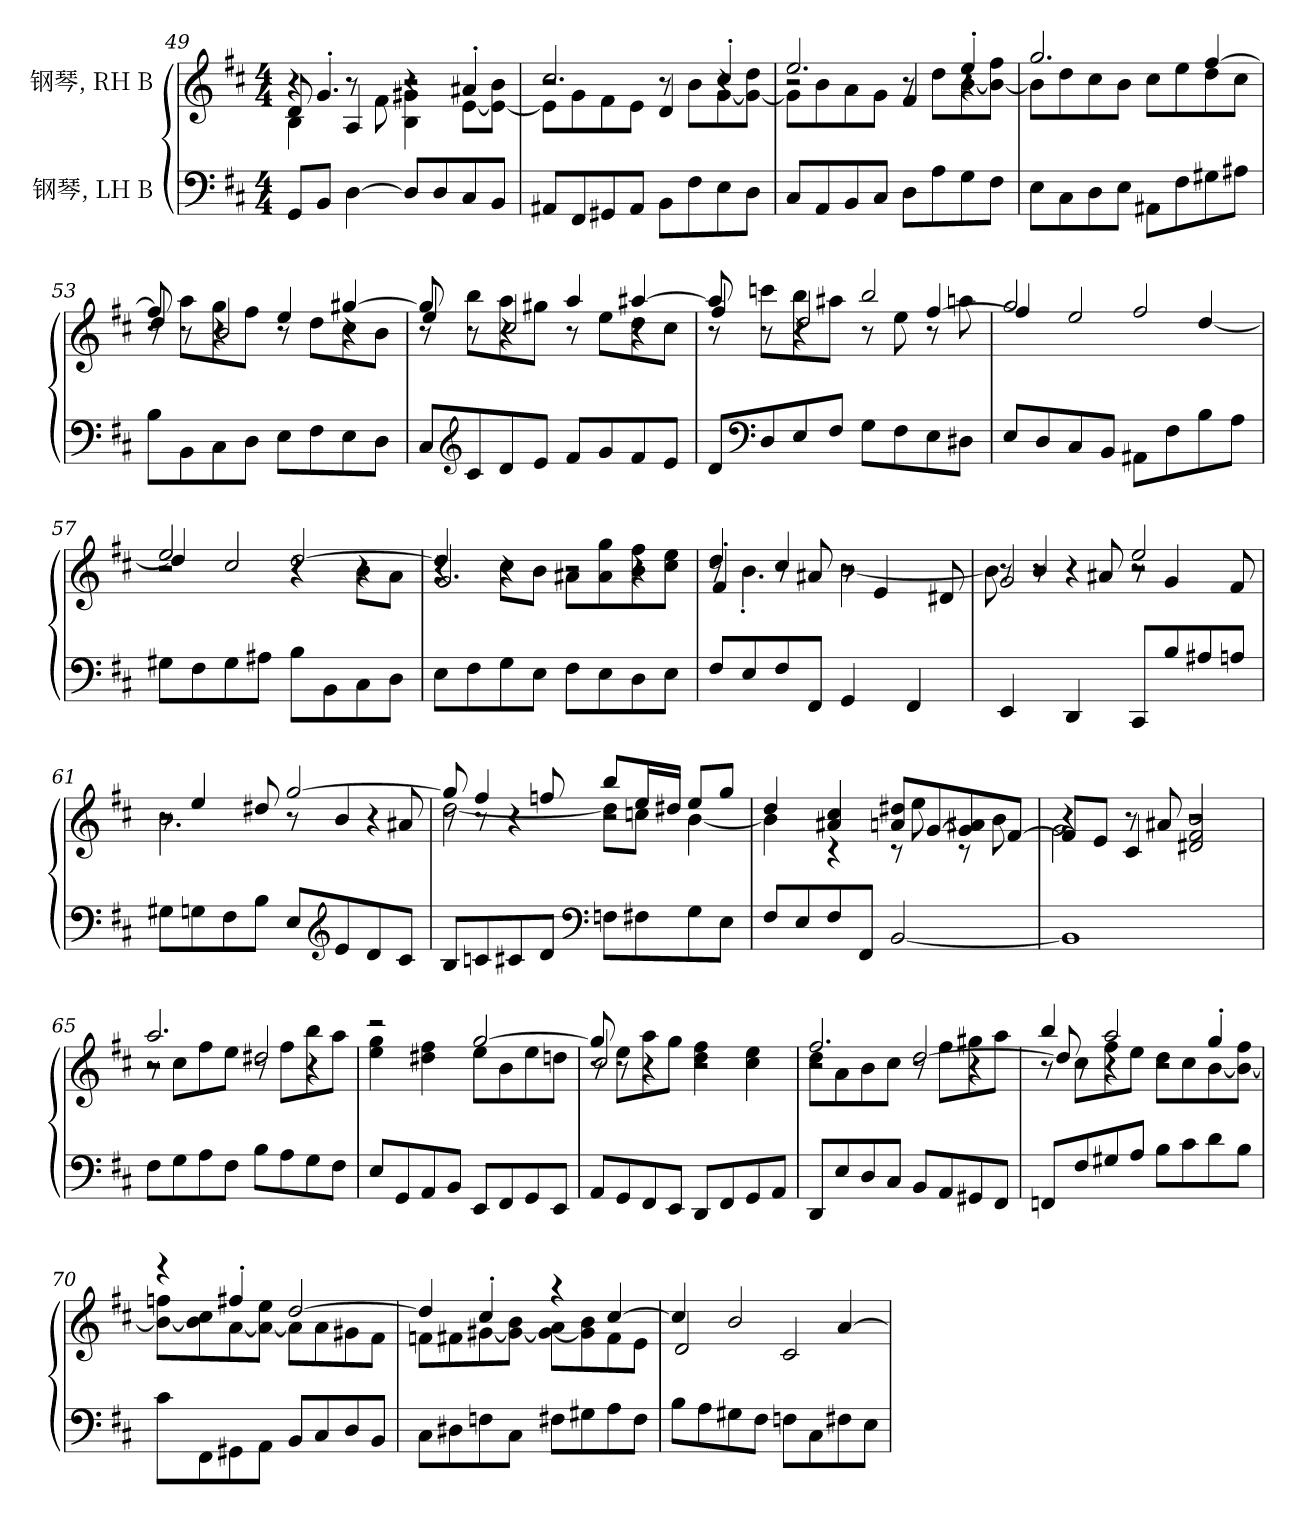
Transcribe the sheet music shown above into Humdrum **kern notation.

**kern	**kern
*part2	*part1
*staff2	*staff1
*I"钢琴, LH B	*I"钢琴, RH B
*clefF4	*clefG2
*k[f#c#]	*k[f#c#]
*M4/4	*M4/4
=49	=49
*	*^
*	*	*^
8GG/L	8d/	4B\	4r
8BB/J	4.g'/	.	.
[4D\	.	8r	4A/
.	.	8f#\	.
8D/L]	4r	4B\ 4g#X\	2r
8D/	.	.	.
8C#/	4a#X'/	[8e\L	.
8BB/J	.	8e\_ 8b\J	.
!!LO:LB:g=z	!!	!!
=50	=50	=50	=50
8AA#X/L	2.cc#/	8e\L]	2r
8FF#/	.	8g\	.
8GG#X/	.	8f#\	.
8AA#/J	.	8e\J	.
8BB\L	.	8r	4d/
8F#\	.	8b\L	.
8E\	4cc#'/	[8g\	4r
8D\J	.	8g\_ 8dd\J	.
=51	=51	=51	=51
8C#/L	2.ee/	8g\L]	2r
8AA/	.	8b\	.
8BB/	.	8a\	.
8C#/J	.	8g\J	.
8D\L	.	8r	4f#/
8A\	.	8dd\L	.
8G\	4ee'/	[8b\	4r
8F#\J	.	8b\_ 8ff#\J	.
*	*	*v	*v
=52	=52	=52
8E\L	2.gg/	8b\L]
8C#\	.	8dd\
8D\	.	8cc#\
8E\J	.	8b\J
8AA#X\L	.	8cc#\L
8F#\	.	8ee\
8G#X\	[4ff#/	8dd\
8A#X\J	.	8cc#\J
=53	=53	=53
*	*	*^
8B\L	8ff#/]	8r	4dd/
8BB\	8r	8aa\L	.
8C#\	4r	8gg\	2b/
8D\J	.	8ff#\J	.
8E\L	4ee/	8r	.
8F#\	.	8dd\L	.
8E\	[4gg#X/	8cc#\	4r
8D\J	.	8b\J	.
!!LO:LB:g=z	!!	!!
=54	=54	=54	=54
8C#/L	8gg#/]	8r	4ee/
*clefG2	*	*	*
8c#/	8r	8bb\L	.
8d/	4r	8aa\	2cc#/
8e/J	.	8gg#X\J	.
8f#/L	4aa/	8r	.
8g/	.	8ee\L	.
8f#/	[4aa#X/	8dd\	4r
8e/J	.	8cc#\J	.
=55	=55	=55	=55
8d/L	8aa#/]	8r	4ff#/
*clefF4	*	*	*
8D/	8r	8cccn\L	.
8E/	4r	8bb\	2dd/
8F#/J	.	8aa#X\J	.
8G\L	2bb/	8r	.
8F#\	.	8ee\	.
8E\	.	8r	[4ff#/
8D#X\J	.	8aan\	.
*	*	*v	*v
=56	=56	=56
8E/L	2gg/	4ff#/]
8D/	.	.
8C#/	.	2ee/
8BB/J	.	.
8AA#X\L	2ff#/	.
8F#\	.	.
8B\	.	[4dd/
8A\J	.	.
!!LO:LB:g=z
=57	=57	=57
*	*	*^
8G#X\L	2ee/	2r	4dd/]
8F#\	.	.	.
8G#\	.	.	2cc#/
8A#X\J	.	.	.
8B\L	[2dd/	4r	.
8BB\	.	.	.
8C#\	.	8b\L	4r
8D\J	.	8a\J	.
=58	=58	=58	=58
8E\L	4dd/]	4r	2.g/
8F#\	.	.	.
8G\	4r	8cc#\L	.
8E\J	.	8b\J	.
8F#\L	2r	8a#X\L	.
8E\	.	8a#\ 8gg\	.
8D\	.	8b\ 8ff#\	4r
8E\J	.	8cc#\ 8ee\J	.
=59	=59	=59	=59
8F#/L	4dd/	8r	4f#'/
8E/	.	4.b'\	.
8F#/	4cc#/	.	8r
8FF#/J	.	.	8a#X/
4GG/	2r	[2b\	8r
.	.	.	4e/
4FF#/	.	.	.
.	.	.	8d#X/
=60	=60	=60	=60
4EE/	2g/	8b\]	8r
.	.	8r	4b/
4DD/	.	4r	.
.	.	.	8a#X/
8CC#/L	2ee/	2r	8r
8B/	.	.	4g/
8A#X/	.	.	.
8An/J	.	.	8f#/
!!LO:PB:g=z	!!	!!
=61	=61	=61	=61
8G#X\L	8r	2.b\	2r
8Gn\	4ee/	.	.
8F#\	.	.	.
8B\J	8dd#X/	.	.
8E/L	8r	.	[2gg/
*clefG2	*	*	*
8e/	4b/	.	.
8d/	.	4r	.
8c#/J	8a#X/	.	.
=62	=62	=62	=62
8B/L	8r	[2dd\	8gg/]
8cn/	4ff#/	.	8r
8c#X/	.	.	4r
8d/J	8ffn/	.	.
*clefF4	*	*	*
8Fn\L	8bb/L	8dd\L]	2r
8F#X\	16ee/L	8ccn\J	.
.	16dd#X/JJ	.	.
8G\	8ee/L	[4b\	.
8E\J	8gg/J	.	.
*	*	*v	*v
=63	=63	=63
8F#/L	4dd/	4b\]
8E/	.	.
8F#/	4a#X/ 4cc#/	4r
8FF#/J	.	.
[2BB/	8an/ 8dd#X/L	8r
.	[8g/	8ee\
.	8g/] 8a#X/	8r
.	[8f#/J	8b\
!!LO:LB:g=z
=64	=64	=64
*	*	*^
1BB]	8f#/L]	2g\	4r
.	8e/J	.	.
.	8r	.	4c#/
.	8a#X/	.	.
.	2d#X/ 2f#/ 2b/	2r	2r
=65	=65	=65	=65
8F#\L	2.aa/	8r	2r
8G\	.	8cc#\L	.
8A\	.	8ff#\	.
8F#\J	.	8ee\J	.
8B\L	.	8r	2dd#X/
8A\	.	8ff#\L	.
8G\	4r	8bb\	.
8F#\J	.	8aa\J	.
*	*	*v	*v
=66	=66	=66
8E/L	2r	4ee\ 4gg\
8GG/	.	.
8AA/	.	4dd#X\ 4ff#\
8BB/J	.	.
8EE/L	[2gg/	8ee\L
8FF#/	.	8b\
8GG/	.	8ee\
8EE/J	.	8ddn\J
=67	=67	=67
*	*	*^
8AA/L	8gg/]	8r	2cc#/
8GG/	8r	8ee\L	.
8FF#/	4r	8aa\	.
8EE/J	.	8gg\J	.
8DD/L	2r	4dd\ 4ff#\	2r
8FF#/	.	.	.
8GG/	.	4cc#\ 4ee\	.
8AA/J	.	.	.
!!LO:LB:g=z	!!	!!
=68	=68	=68	=68
8DD/L	2.ff#/	8dd\L	2r
8E/	.	8a\	.
8D/	.	8b\	.
8C#/J	.	8cc#\J	.
8BB/L	.	8r	[2dd/
8AA/	.	8ff#\L	.
8GG#X/	4r	8gg#X\	.
8FF#/J	.	8aa\J	.
=69	=69	=69	=69
8FFn/L	4bb/	8r	8dd/]
8F#/	.	8cc#\L	8r
8G#X/	2aa/	8ff#\	4r
8A/J	.	8ee\J	.
8B\L	.	8dd\L	2r
8c#\	.	8cc#\	.
8d\	4gg'/	[8b\	.
8B\J	.	8b\_ 8ff#\J	.
*	*	*v	*v
=70	=70	=70
8c#\L	4r	8b\_ 8ffn\L
8FF#\	.	8b\] 8cc#\
8GG#X\	4ff#X'/	[8a\
8AA\J	.	8a\_ 8ee\J
8BB/L	[2dd/	8a\L]
8C#/	.	8a\
8D/	.	8g#X\
8BB/J	.	8f#\J
!!LO:LB:g=z	!!
=71	=71	=71
8C#\L	4dd/]	8fn\L
8D#X\	.	8f#X\
8Fn\	4cc#'/	[8g#X\
8C#\J	.	8g#\_ 8b\J
8F#X\L	4r	8g#\_ 8a\L
8G#X\	.	8g#\] 8b\
8A\	[4cc#/	8f#\
8F#\J	.	8e\J
=72	=72	=72
8B\L	4cc#/]	2d/
8A\	.	.
8G#X\	2b/	.
8F#\J	.	.
8Fn\L	.	2c#/
8C#\	.	.
8F#X\	[4a/	.
8E\J	.	.
*	*v	*v
=	=
*-	*-
